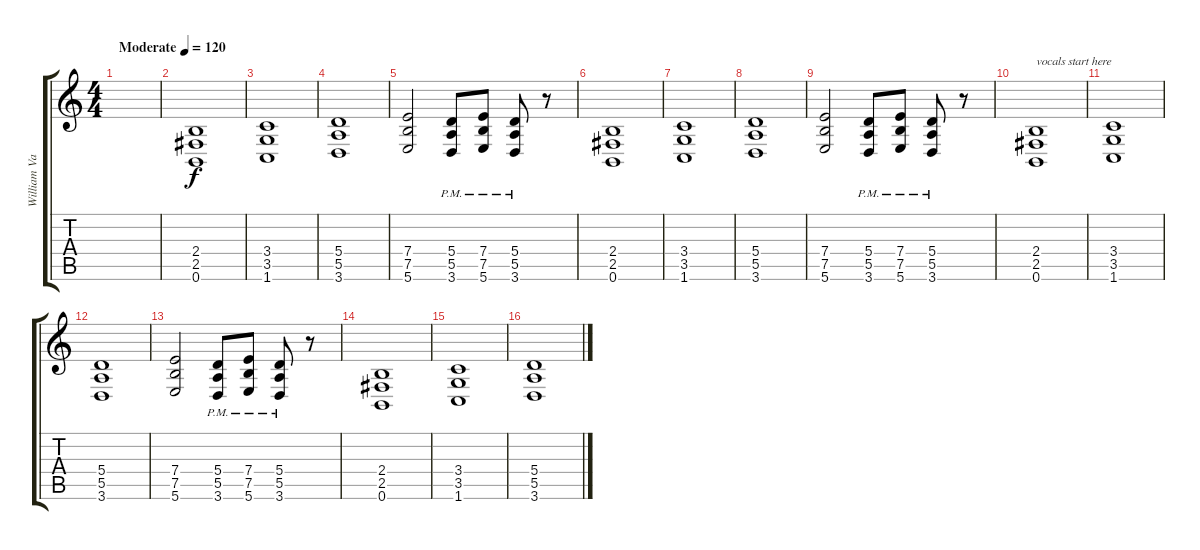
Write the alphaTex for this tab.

\track ("William Van De Ven" "William Va") {instrument distortionguitar}
\staff {score tabs}
\tuning (B3 Gb3 D3 A2 E2 B1) {hide}
\ts (4 4)
\tempo (120 "Moderate")
\clef g2
\ks c
|
(2.4 2.5 0.6).1 |
(3.4 3.5 1.6).1 |
(5.4 5.5 3.6).1 |
(7.4 7.5 5.6).2 (5.4{pm} 5.5{pm} 3.6{pm}).8 (7.4{pm} 7.5{pm} 5.6{pm}).8 (5.4{pm} 5.5{pm} 3.6{pm}).8 r.8 |
(2.4 2.5 0.6).1 |
(3.4 3.5 1.6).1 |
(5.4 5.5 3.6).1 |
(7.4 7.5 5.6).2 (5.4{pm} 5.5{pm} 3.6{pm}).8 (7.4{pm} 7.5{pm} 5.6{pm}).8 (5.4{pm} 5.5{pm} 3.6{pm}).8 r.8 |
(2.4 2.5 0.6).1{txt "vocals start here"} |
(3.4 3.5 1.6).1 |
(5.4 5.5 3.6).1 |
(7.4 7.5 5.6).2 (5.4{pm} 5.5{pm} 3.6{pm}).8 (7.4{pm} 7.5{pm} 5.6{pm}).8 (5.4{pm} 5.5{pm} 3.6{pm}).8 r.8 |
(2.4 2.5 0.6).1 |
(3.4 3.5 1.6).1 |
(5.4 5.5 3.6).1
